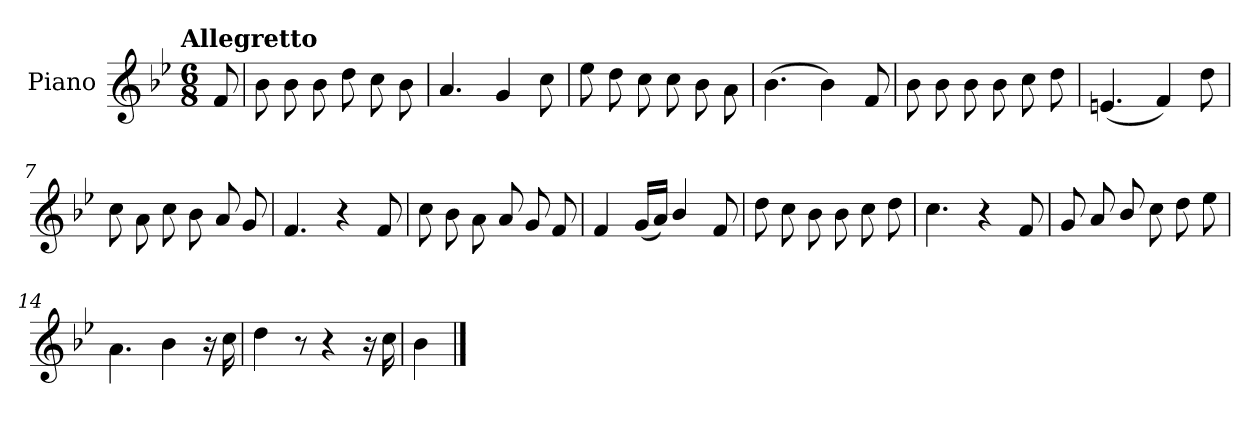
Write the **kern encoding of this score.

**kern
*part1
*staff1
*I"Piano
*I'Pno.
*clefG2
*k[b-e-]
!!LO:TX:omd:t=Allegretto
*M6/8
*MM116
=
8f/
=1
8b-\
8b-\
8b-\
8dd\
8cc\
8b-\
=2
4.a/
4g/
8cc\
=3
8ee-\
8dd\
8cc\
8cc\
8b-\
8a\
=4
(>4.b-\
4b-\)
8f/
!!LO:LB:g=z
=5
8b-\
8b-\
8b-\
8b-\
8cc\
8dd\
=6
(<4.en/
4f/)
8dd\
=7
8cc\
8a\
8cc\
8b-\
8a/
8g/
=8
4.f/
4r
8f/
=9
8cc\
8b-\
8a\
8a/
8g/
8f/
=10
4f/
(<16g/LL
16a/JJ)
4b-/
8f/
!!LO:LB:g=z
=11
8dd\
8cc\
8b-\
8b-\
8cc\
8dd\
=12
4.cc\
4r
8f/
=13
8g/
8a/
8b-/
8cc\
8dd\
8ee-\
=14
4.a\
4b-\
16r
16cc\
=15
4dd\
8r
4r
16r
16cc\
=16
4b-\
==
*-
